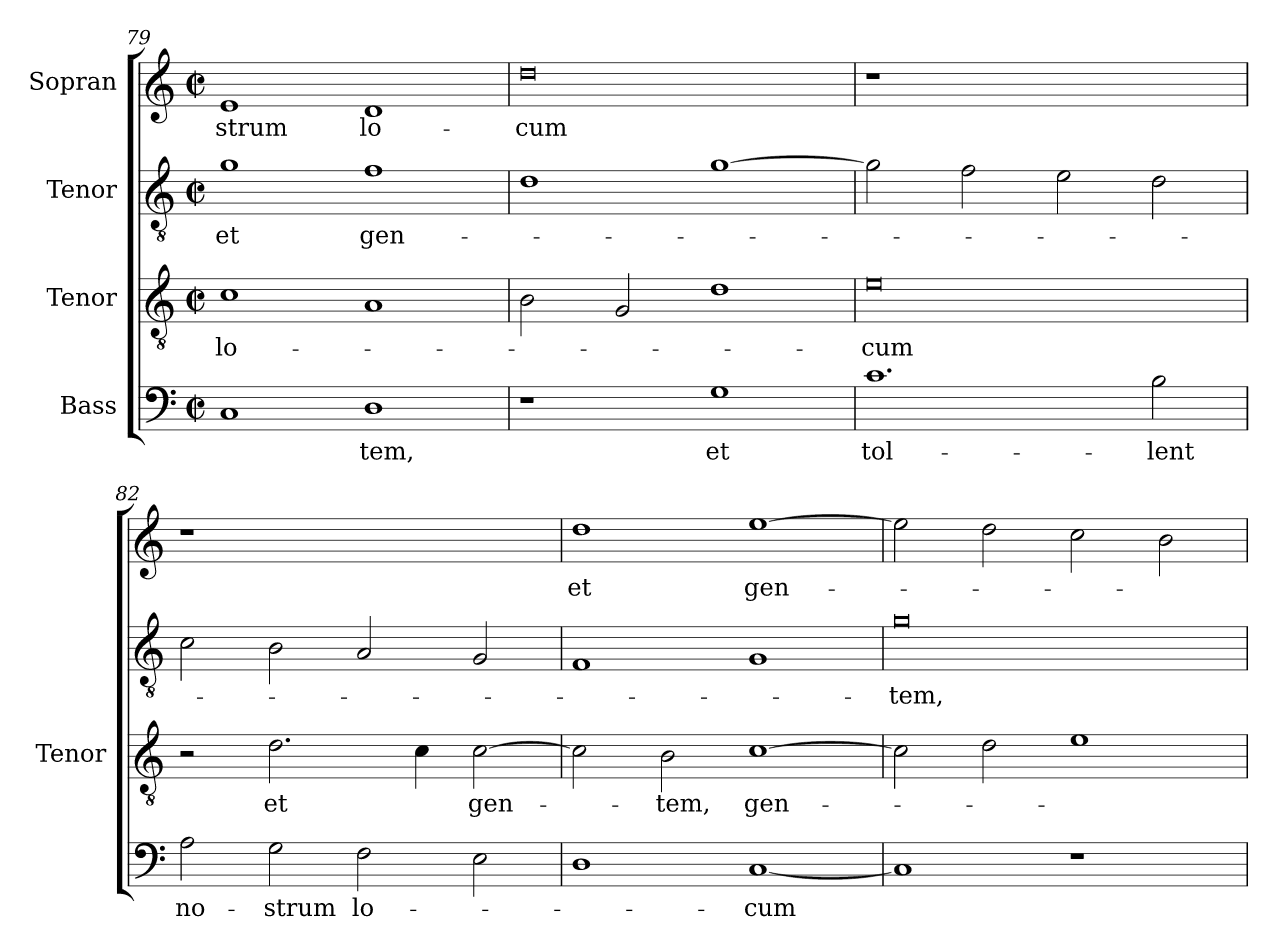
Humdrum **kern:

**kern	**text	**kern	**text	**kern	**text	**kern	**text
*part4	*part4	*part3	*part3	*part2	*part2	*part1	*part1
*staff4	*staff4	*staff3	*staff3	*staff2	*staff2	*staff1	*staff1
*I"Bass	*	*I"Tenor	*	*I"Tenor	*	*I"Sopran	*
*	*	*I'Tenor	*	*	*	*	*
*clefF4	*	*clefGv2	*	*clefGv2	*	*clefG2	*
*	*	*ITrd7c12	*	*ITrd7c12	*	*	*
*k[]	*	*k[]	*	*k[]	*	*k[]	*
*M2/2	*	*M2/2	*	*M2/2	*	*M2/2	*
*met(c|)	*	*met(c|)	*	*met(c|)	*	*met(c|)	*
=79	=79	=79	=79	=79	=79	=79	=79
!	!	!	!LO:LY:b:color=#000000	!	!	!	!
!	!	!	!	!	!LO:LY:b:color=#000000	!	!
!	!	!	!	!	!	!	!LO:LY:b:color=#000000
1Ci	.	1Ci	lo-	1Gi	et	1ei	-strum
!	!LO:LY:b:color=#000000	!	!	!	!	!	!
!	!	!	!	!	!LO:LY:b:color=#000000	!	!
!	!	!	!	!	!	!	!LO:LY:b:color=#000000
1Di	-tem,	1AAi	.	1Fi	gen-	1di	lo-
=80	=80	=80	=80	=80	=80	=80	=80
!	!	!	!	!	!	!	!LO:LY:b:color=#000000
1r	.	2BBi\	.	1Di	.	0ddi	-cum
.	.	2GGi/	.	.	.	.	.
!	!LO:LY:b:color=#000000	!	!	!	!	!	!
1Gi	et	1Di	.	[>1Gi	.	.	.
=81	=81	=81	=81	=81	=81	=81	=81
!	!LO:LY:b:color=#000000	!	!	!	!	!	!
!	!	!	!LO:LY:b:color=#000000	!	!	!LO:N:vis=1	!
1.ci	tol-	0Ei	-cum	2Gi\]	.	1r	.
.	.	.	.	2Fi\	.	.	.
.	.	.	.	2Ei\	.	1ryy	.
!	!LO:LY:b:color=#000000	!	!	!	!	!	!
2Bi\	-lent	.	.	2Di\	.	.	.
!!LO:LB:g=z
=82	=82	=82	=82	=82	=82	=82	=82
!	!LO:LY:b:color=#000000	!	!	!	!	!LO:N:vis=1	!
2Ai\	no-	2r	.	2Ci\	.	1r	.
!	!LO:LY:b:color=#000000	!	!	!	!	!	!
!	!	!	!LO:LY:b:color=#000000	!	!	!	!
2Gi\	-strum	2.Di\	et	2BBi\	.	.	.
!	!LO:LY:b:color=#000000	!	!	!	!	!	!
2Fi\	lo-	.	.	2AAi/	.	1ryy	.
.	.	4Ci\	.	.	.	.	.
!	!	!	!LO:LY:b:color=#000000	!	!	!	!
2Ei\	.	[>2Ci\	gen-	2GGi/	.	.	.
=83	=83	=83	=83	=83	=83	=83	=83
!	!	!	!	!	!	!	!LO:LY:b:color=#000000
1Di	.	2Ci\]	.	1FFi	.	1ddi	et
!	!	!	!LO:LY:b:color=#000000	!	!	!	!
.	.	2BBi\	-tem,	.	.	.	.
!	!LO:LY:b:color=#000000	!	!	!	!	!	!
!	!	!	!LO:LY:b:color=#000000	!	!	!	!
!	!	!	!	!	!	!	!LO:LY:b:color=#000000
[<1Ci	-cum	[>1Ci	gen-	1GGi	.	[>1eei	gen-
=84	=84	=84	=84	=84	=84	=84	=84
!	!	!	!	!	!LO:LY:b:color=#000000	!	!
1Ci]	.	2Ci\]	.	0Gi	-tem,	2eei\]	.
.	.	2Di\	.	.	.	2ddi\	.
1r	.	1Ei	.	.	.	2cci\	.
.	.	.	.	.	.	2bi\	.
=	=	=	=	=	=	=	=
*-	*-	*-	*-	*-	*-	*-	*-
